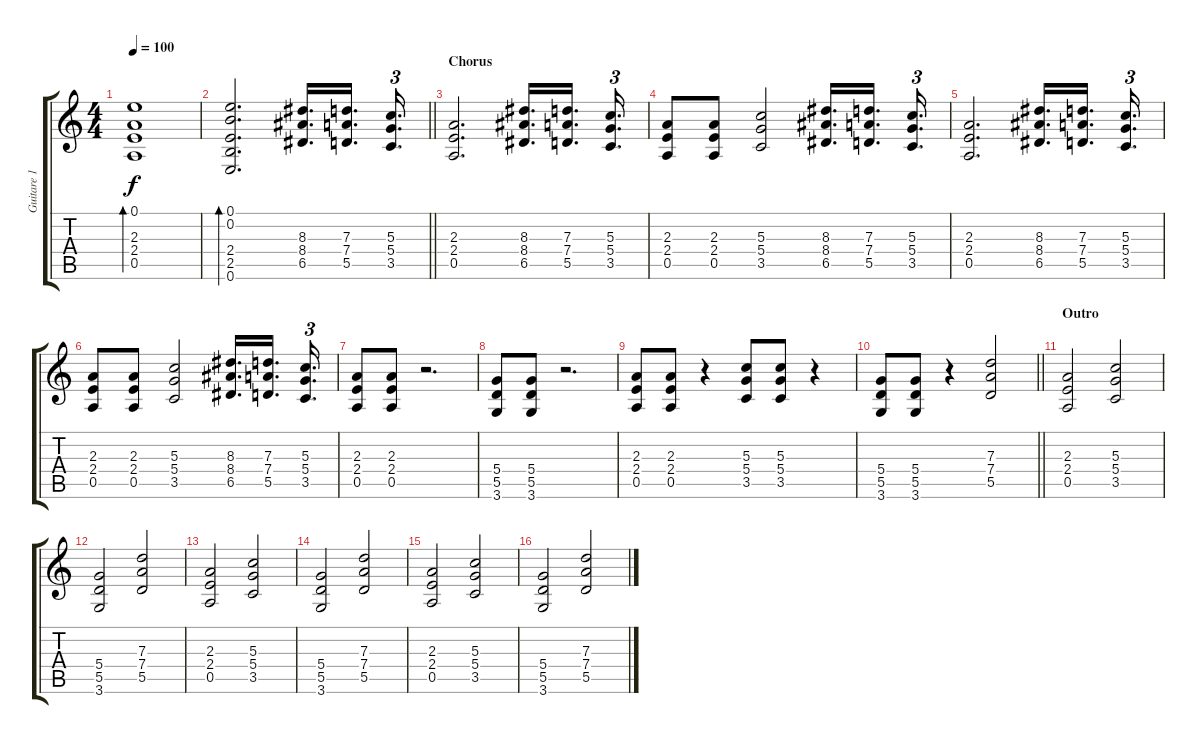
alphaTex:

\track ("Guitare 1" "Guitare 1") {instrument electricguitarclean}
\staff {score tabs}
\tuning (E4 B3 G3 D3 A2 E2) {hide}
\ts (4 4)
\tempo 100
\clef g2
\ks c
(0.1 2.3 2.4 0.5).1{bd 480 dy f} |
\barLineRight lightlight
(0.1 0.2 2.4 2.5 0.6).2{d bd 480} (8.3 8.4 6.5).16{d instrument distortionguitar} (7.3 7.4 5.5).16{d beam splitsecondary} (5.3 5.4 3.5).16{d tu (3 2)} |
\section ("" "Chorus")
(2.3 2.4 0.5).2{d} (8.3 8.4 6.5).16{d} (7.3 7.4 5.5).16{d beam splitsecondary} (5.3 5.4 3.5).16{d tu (3 2)} |
(2.3 2.4 0.5).8 (2.3 2.4 0.5).8 (5.3 5.4 3.5).2 (8.3 8.4 6.5).16{d} (7.3 7.4 5.5).16{d beam splitsecondary} (5.3 5.4 3.5).16{d tu (3 2)} |
(2.3 2.4 0.5).2{d} (8.3 8.4 6.5).16{d} (7.3 7.4 5.5).16{d beam splitsecondary} (5.3 5.4 3.5).16{d tu (3 2)} |
(2.3 2.4 0.5).8 (2.3 2.4 0.5).8 (5.3 5.4 3.5).2 (8.3 8.4 6.5).16{d} (7.3 7.4 5.5).16{d beam splitsecondary} (5.3 5.4 3.5).16{d tu (3 2)} |
(2.3 2.4 0.5).8 (2.3 2.4 0.5).8 r.2{d} |
(5.4 5.5 3.6).8 (5.4 5.5 3.6).8 r.2{d} |
(2.3 2.4 0.5).8 (2.3 2.4 0.5).8 r.4 (5.3 5.4 3.5).8 (5.3 5.4 3.5).8 r.4 |
\barLineRight lightlight
(5.4 5.5 3.6).8 (5.4 5.5 3.6).8 r.4 (7.3 7.4 5.5).2 |
\section ("" "Outro")
(2.3 2.4 0.5).2 (5.3 5.4 3.5).2 |
(5.4 5.5 3.6).2 (7.3 7.4 5.5).2 |
(2.3 2.4 0.5).2 (5.3 5.4 3.5).2 |
(5.4 5.5 3.6).2 (7.3 7.4 5.5).2 |
(2.3 2.4 0.5).2 (5.3 5.4 3.5).2 |
(5.4 5.5 3.6).2 (7.3 7.4 5.5).2
